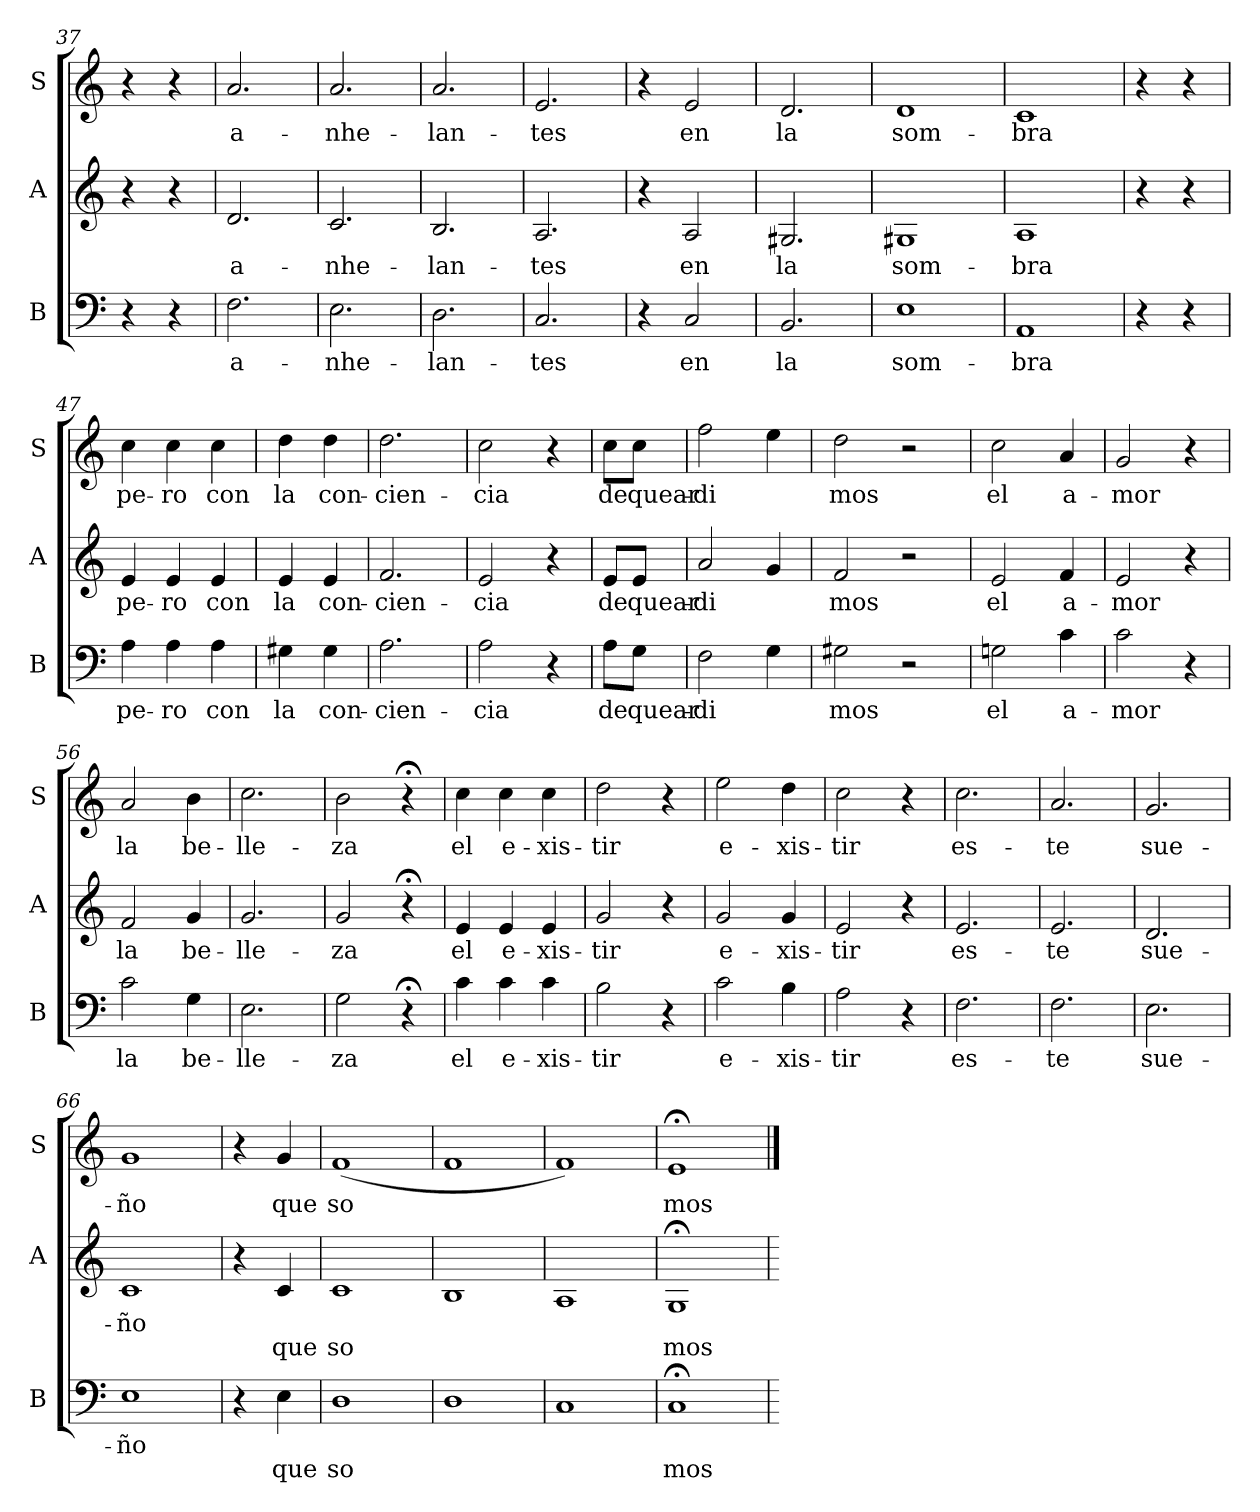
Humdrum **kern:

**kern	**text	**text	**kern	**text	**text	**kern	**text
*part3	*part3	*part3	*part2	*part2	*part2	*part1	*part1
*staff3	*staff3	*staff3	*staff2	*staff2	*staff2	*staff1	*staff1
*I"B	*	*	*I"A	*	*	*I"S	*
*I'B	*	*	*I'A	*	*	*I'S	*
!!LO:PB:g=z
*clefF4	*	*	*clefG2	*	*	*clefG2	*
=37	=37	=37	=37	=37	=37	=37	=37
4r	.	.	4r	.	.	4r	.
4r	.	.	4r	.	.	4r	.
=38	=38	=38	=38	=38	=38	=38	=38
!	!LO:LY:a:cj	!	!	!LO:LY:b:cj	!	!	!LO:LY:b:cj
2.F\	a-	.	2.d/	a-	.	2.a/	a-
=39	=39	=39	=39	=39	=39	=39	=39
!	!LO:LY:a:cj	!	!	!LO:LY:b:cj	!	!	!LO:LY:b:cj
2.E\	-nhe-	.	2.c/	-nhe-	.	2.a/	-nhe-
=40	=40	=40	=40	=40	=40	=40	=40
!	!LO:LY:a:cj	!	!	!LO:LY:b:cj	!	!	!LO:LY:b:cj
2.D\	-lan-	.	2.B/	-lan-	.	2.a/	-lan-
=41	=41	=41	=41	=41	=41	=41	=41
!	!LO:LY:a:cj	!	!	!LO:LY:b:cj	!	!	!LO:LY:b:cj
2.C/	-tes	.	2.A/	-tes	.	2.e/	-tes
=42	=42	=42	=42	=42	=42	=42	=42
4r	.	.	4r	.	.	4r	.
!	!LO:LY:a:cj	!	!	!LO:LY:b:cj	!	!	!LO:LY:b:cj
2C/	en	.	2A/	en	.	2e/	en
=43	=43	=43	=43	=43	=43	=43	=43
!	!LO:LY:a:cj	!	!	!LO:LY:b:cj	!	!	!LO:LY:b:cj
2.BB/	la	.	2.G#X/	la	.	2.d/	la
=44	=44	=44	=44	=44	=44	=44	=44
!	!LO:LY:a:cj	!	!	!LO:LY:b:cj	!	!	!LO:LY:b:cj
1E	som-	.	1G#X	som-	.	1d	som-
=45	=45	=45	=45	=45	=45	=45	=45
!	!LO:LY:a:cj	!	!	!LO:LY:b:cj	!	!	!LO:LY:b:cj
1AA	-bra	.	1A	-bra	.	1c	-bra
=46	=46	=46	=46	=46	=46	=46	=46
4r	.	.	4r	.	.	4r	.
4r	.	.	4r	.	.	4r	.
!!LO:LB:g=z
=47	=47	=47	=47	=47	=47	=47	=47
!	!LO:LY:a:cj	!	!	!LO:LY:b:cj	!	!	!LO:LY:b:cj
4A\	pe-	.	4e/	pe-	.	4cc\	pe-
!	!LO:LY:a:cj	!	!	!LO:LY:b:cj	!	!	!LO:LY:b:cj
4A\	-ro	.	4e/	-ro	.	4cc\	-ro
!	!LO:LY:a:cj	!	!	!LO:LY:b:cj	!	!	!LO:LY:b:cj
4A\	con	.	4e/	con	.	4cc\	con
=48	=48	=48	=48	=48	=48	=48	=48
!	!LO:LY:a:cj	!	!	!LO:LY:b:cj	!	!	!LO:LY:b:cj
4G#X\	la	.	4e/	la	.	4dd\	la
!	!LO:LY:a:cj	!	!	!LO:LY:b:cj	!	!	!LO:LY:b:cj
4G#\	con-	.	4e/	con-	.	4dd\	con-
=49	=49	=49	=49	=49	=49	=49	=49
!	!LO:LY:a:cj	!	!	!LO:LY:b:cj	!	!	!LO:LY:b:cj
2.A\	-cien-	.	2.f/	-cien-	.	2.dd\	-cien-
=50	=50	=50	=50	=50	=50	=50	=50
!	!LO:LY:a:cj	!	!	!LO:LY:b:cj	!	!	!LO:LY:b:cj
2A\	-cia	.	2e/	-cia	.	2cc\	-cia
4r	.	.	4r	.	.	4r	.
=51	=51	=51	=51	=51	=51	=51	=51
!	!LO:LY:a:cj	!	!	!LO:LY:b:cj	!	!	!LO:LY:b:cj
8A\L	de	.	8e/L	de	.	8cc\L	de
!	!LO:LY:a:cj	!	!	!LO:LY:b:cj	!	!	!LO:LY:b:cj
8G\J	quear-	.	8e/J	quear-	.	8cc\J	quear-
=52	=52	=52	=52	=52	=52	=52	=52
!	!LO:LY:a:cj	!	!	!LO:LY:b:cj	!	!	!LO:LY:b:cj
2F\	-di	.	2a/	-di	.	2ff\	-di
4G\	.	.	4g/	.	.	4ee\	.
=53	=53	=53	=53	=53	=53	=53	=53
!	!LO:LY:a:cj	!	!	!LO:LY:b:cj	!	!	!LO:LY:b:cj
2G#X\	mos	.	2f/	mos	.	2dd\	mos
2r	.	.	2r	.	.	2r	.
=54	=54	=54	=54	=54	=54	=54	=54
!	!LO:LY:a:cj	!	!	!LO:LY:b:cj	!	!	!LO:LY:b:cj
2Gn\	el	.	2e/	el	.	2cc\	el
!	!LO:LY:a:cj	!	!	!LO:LY:b:cj	!	!	!LO:LY:b:cj
4c\	a-	.	4f/	a-	.	4a/	a-
=55	=55	=55	=55	=55	=55	=55	=55
!	!LO:LY:a:cj	!	!	!LO:LY:b:cj	!	!	!LO:LY:b:cj
2c\	-mor	.	2e/	-mor	.	2g/	-mor
4r	.	.	4r	.	.	4r	.
!!LO:LB:g=z
=56	=56	=56	=56	=56	=56	=56	=56
!	!LO:LY:a:cj	!	!	!LO:LY:b:cj	!	!	!LO:LY:b:cj
2c\	la	.	2f/	la	.	2a/	la
!	!LO:LY:a:cj	!	!	!LO:LY:b:cj	!	!	!LO:LY:b:cj
4G\	be-	.	4g/	be-	.	4b\	be-
=57	=57	=57	=57	=57	=57	=57	=57
!	!LO:LY:a:cj	!	!	!LO:LY:b:cj	!	!	!LO:LY:b:cj
2.E\	-lle-	.	2.g/	-lle-	.	2.cc\	-lle-
=58	=58	=58	=58	=58	=58	=58	=58
!	!LO:LY:a:cj	!	!	!LO:LY:b:cj	!	!	!LO:LY:b:cj
2G\	-za	.	2g/	-za	.	2b\	-za
4r;<	.	.	4r;<	.	.	4r;<	.
=59	=59	=59	=59	=59	=59	=59	=59
!	!LO:LY:a:cj	!	!	!LO:LY:b:cj	!	!	!LO:LY:b:cj
4c\	el	.	4e/	el	.	4cc\	el
!	!LO:LY:a:cj	!	!	!LO:LY:b:cj	!	!	!LO:LY:b:cj
4c\	e-	.	4e/	e-	.	4cc\	e-
!	!LO:LY:a:cj	!	!	!LO:LY:b:cj	!	!	!LO:LY:b:cj
4c\	-xis-	.	4e/	-xis-	.	4cc\	-xis-
=60	=60	=60	=60	=60	=60	=60	=60
!	!LO:LY:a:cj	!	!	!LO:LY:b:cj	!	!	!LO:LY:b:cj
2B\	-tir	.	2g/	-tir	.	2dd\	-tir
4r	.	.	4r	.	.	4r	.
=61	=61	=61	=61	=61	=61	=61	=61
!	!LO:LY:a:cj	!	!	!LO:LY:b:cj	!	!	!LO:LY:b:cj
2c\	e-	.	2g/	e-	.	2ee\	e-
!	!LO:LY:a:cj	!	!	!LO:LY:b:cj	!	!	!LO:LY:b:cj
4B\	-xis-	.	4g/	-xis-	.	4dd\	-xis-
=62	=62	=62	=62	=62	=62	=62	=62
!	!LO:LY:a:cj	!	!	!LO:LY:b:cj	!	!	!LO:LY:b:cj
2A\	-tir	.	2e/	-tir	.	2cc\	-tir
4r	.	.	4r	.	.	4r	.
!!LO:LB:g=z
=63	=63	=63	=63	=63	=63	=63	=63
!	!LO:LY:a:cj	!	!	!LO:LY:b:cj	!	!	!LO:LY:b:cj
2.F\	es-	.	2.e/	es-	.	2.cc\	es-
=64	=64	=64	=64	=64	=64	=64	=64
!	!LO:LY:a:cj	!	!	!LO:LY:b:cj	!	!	!LO:LY:b:cj
2.F\	-te	.	2.e/	-te	.	2.a/	-te
=65	=65	=65	=65	=65	=65	=65	=65
!	!LO:LY:a:cj	!	!	!LO:LY:b:cj	!	!	!LO:LY:b:cj
2.E\	sue-	.	2.d/	sue-	.	2.g/	sue-
=66	=66	=66	=66	=66	=66	=66	=66
!	!LO:LY:a:cj	!	!	!LO:LY:b:cj	!	!	!LO:LY:b:cj
1E	-ño	.	1c	-ño	.	1g	-ño
=67	=67	=67	=67	=67	=67	=67	=67
4r	.	.	4r	.	.	4r	.
!	!	!LO:LY:a:cj	!	!	!LO:LY:b:cj	!	!LO:LY:b:cj
4E\	.	que	4c/	.	que	4g/	que
=68	=68	=68	=68	=68	=68	=68	=68
!	!	!LO:LY:a:cj	!	!	!LO:LY:b:cj	!	!LO:LY:b:cj
1D	.	so	1c	.	so	(<1f	so
=69	=69	=69	=69	=69	=69	=69	=69
1D	.	.	1B	.	.	1f	.
=70	=70	=70	=70	=70	=70	=70	=70
1C	.	.	1A	.	.	1f)	.
=71	=71	=71	=71	=71	=71	=71	=71
!	!	!LO:LY:a:cj	!	!	!LO:LY:b:cj	!	!LO:LY:b:cj
1C;	.	mos	1G;<	.	mos	1e;<	mos
=	==	==	=	==	==	==	==
*-	*-	*-	*-	*-	*-	*-	*-
